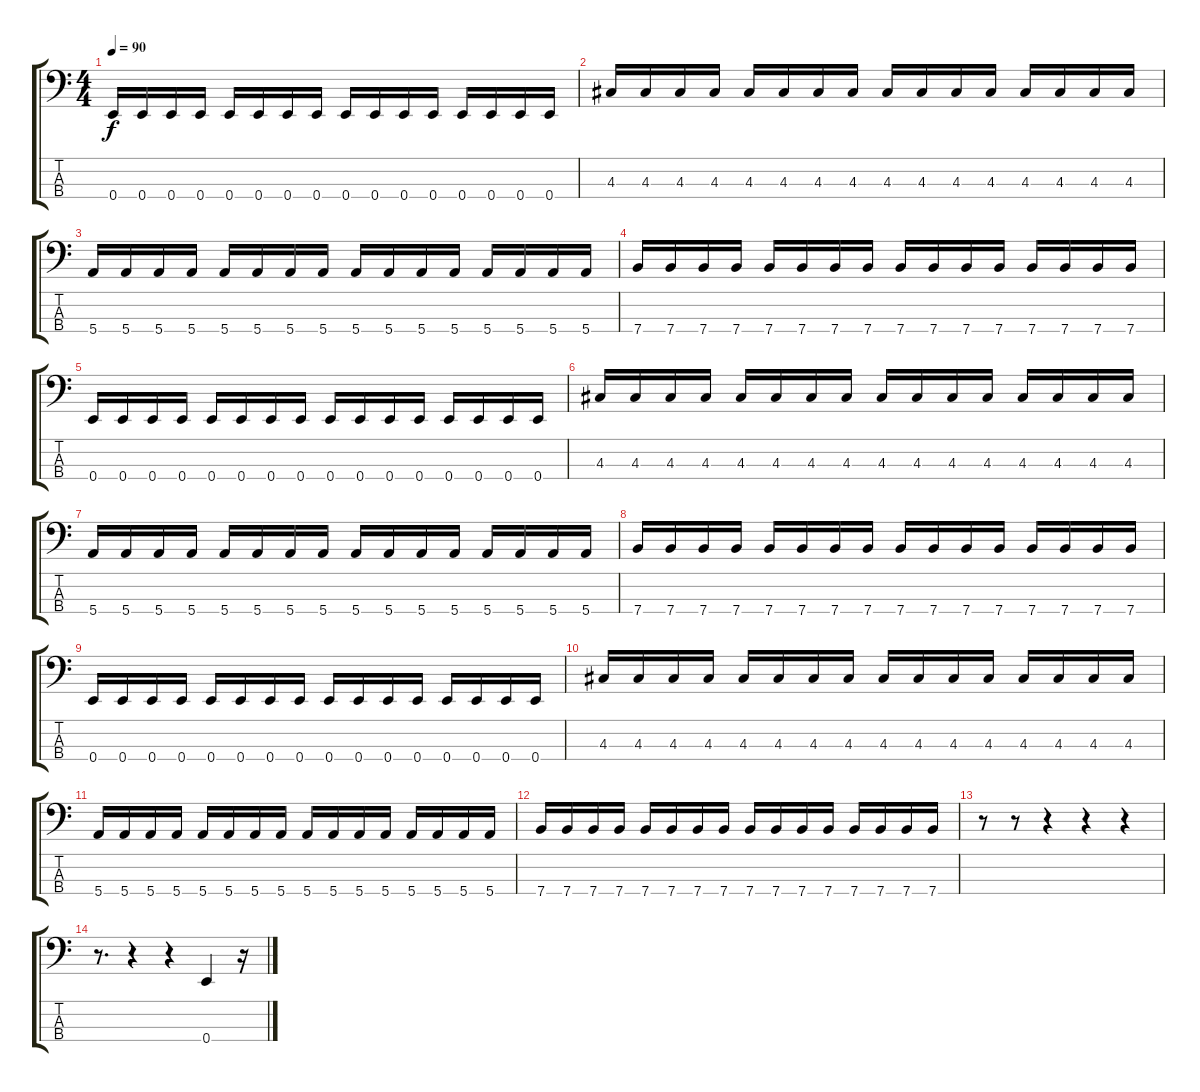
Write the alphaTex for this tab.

\track "" {instrument electricbassfinger}
\staff {score tabs}
\tuning (G2 D2 A1 E1) {hide}
\ts (4 4)
\tempo 90
\clef f4
\ks c
0.4.16{dy f} 0.4.16 0.4.16 0.4.16 0.4.16 0.4.16 0.4.16 0.4.16 0.4.16 0.4.16 0.4.16 0.4.16 0.4.16 0.4.16 0.4.16 0.4.16 |
4.3.16 4.3.16 4.3.16 4.3.16 4.3.16 4.3.16 4.3.16 4.3.16 4.3.16 4.3.16 4.3.16 4.3.16 4.3.16 4.3.16 4.3.16 4.3.16 |
5.4.16 5.4.16 5.4.16 5.4.16 5.4.16 5.4.16 5.4.16 5.4.16 5.4.16 5.4.16 5.4.16 5.4.16 5.4.16 5.4.16 5.4.16 5.4.16 |
7.4.16 7.4.16 7.4.16 7.4.16 7.4.16 7.4.16 7.4.16 7.4.16 7.4.16 7.4.16 7.4.16 7.4.16 7.4.16 7.4.16 7.4.16 7.4.16 |
0.4.16 0.4.16 0.4.16 0.4.16 0.4.16 0.4.16 0.4.16 0.4.16 0.4.16 0.4.16 0.4.16 0.4.16 0.4.16 0.4.16 0.4.16 0.4.16 |
4.3.16 4.3.16 4.3.16 4.3.16 4.3.16 4.3.16 4.3.16 4.3.16 4.3.16 4.3.16 4.3.16 4.3.16 4.3.16 4.3.16 4.3.16 4.3.16 |
5.4.16 5.4.16 5.4.16 5.4.16 5.4.16 5.4.16 5.4.16 5.4.16 5.4.16 5.4.16 5.4.16 5.4.16 5.4.16 5.4.16 5.4.16 5.4.16 |
7.4.16 7.4.16 7.4.16 7.4.16 7.4.16 7.4.16 7.4.16 7.4.16 7.4.16 7.4.16 7.4.16 7.4.16 7.4.16 7.4.16 7.4.16 7.4.16 |
0.4.16 0.4.16 0.4.16 0.4.16 0.4.16 0.4.16 0.4.16 0.4.16 0.4.16 0.4.16 0.4.16 0.4.16 0.4.16 0.4.16 0.4.16 0.4.16 |
4.3.16 4.3.16 4.3.16 4.3.16 4.3.16 4.3.16 4.3.16 4.3.16 4.3.16 4.3.16 4.3.16 4.3.16 4.3.16 4.3.16 4.3.16 4.3.16 |
5.4.16 5.4.16 5.4.16 5.4.16 5.4.16 5.4.16 5.4.16 5.4.16 5.4.16 5.4.16 5.4.16 5.4.16 5.4.16 5.4.16 5.4.16 5.4.16 |
7.4.16 7.4.16 7.4.16 7.4.16 7.4.16 7.4.16 7.4.16 7.4.16 7.4.16 7.4.16 7.4.16 7.4.16 7.4.16 7.4.16 7.4.16 7.4.16 |
r.8 r.8 r.4 r.4 r.4 |
r.8{d} r.4 r.4 0.4.4 r.16
